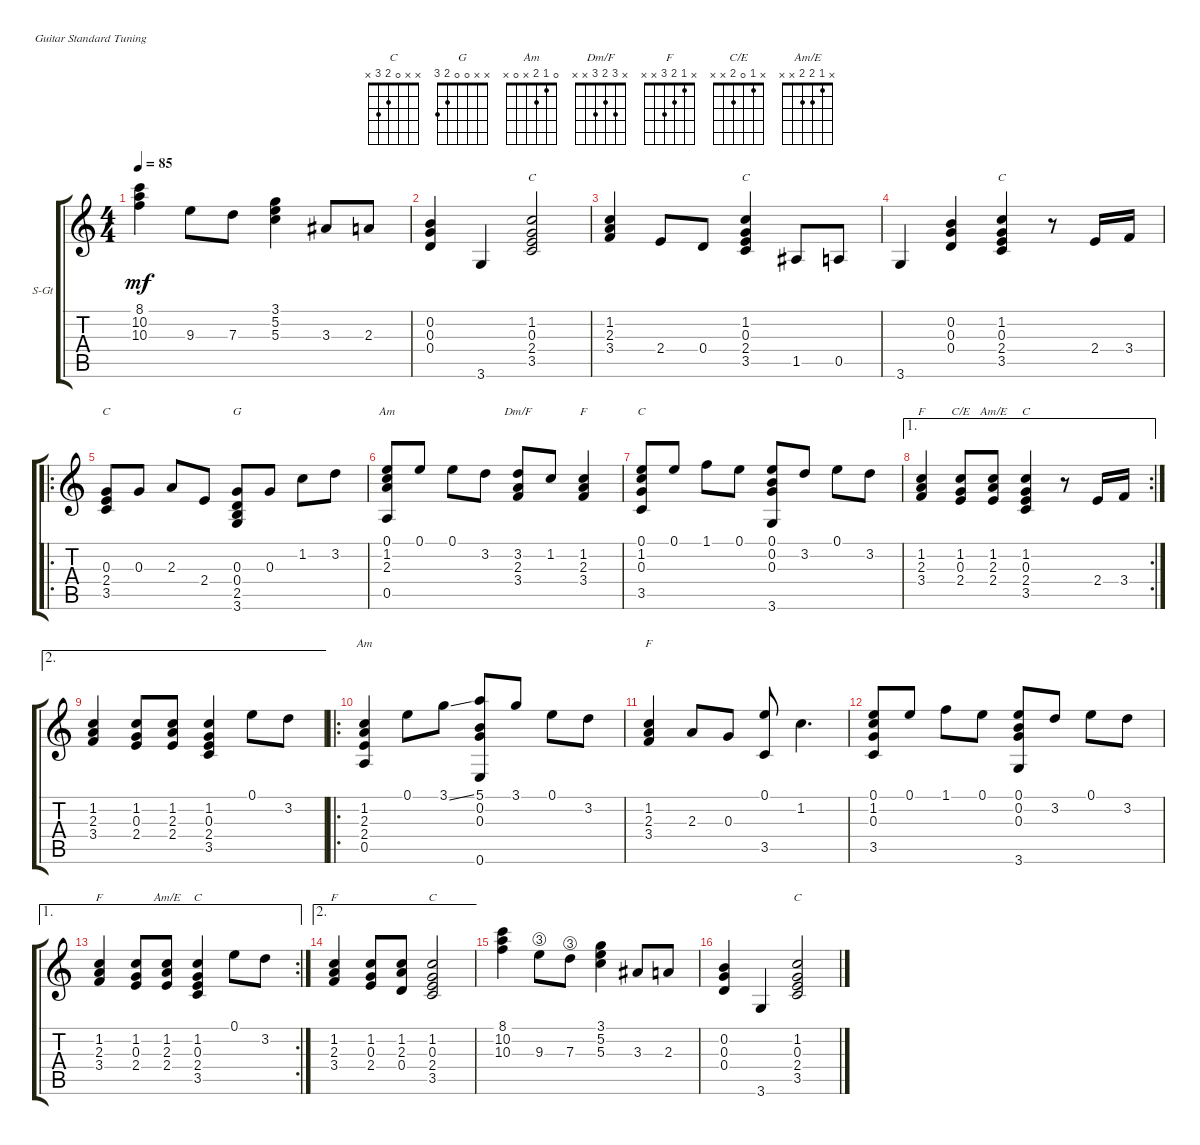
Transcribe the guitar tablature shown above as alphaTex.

\defaultSystemsLayout 4
\bracketExtendMode groupsimilarinstruments
\firstSystemTrackNameOrientation horizontal
\otherSystemsTrackNameOrientation horizontal
\track ("Steel Guitar" "S-Gt") {instrument acousticguitarsteel}
\staff {score tabs}
\tuning (E4 B3 G3 D3 A2 E2)
\chord ("C" x 1 0 2 3 x)
\chord ("C" x x 0 2 3 x)
\chord ("G" x x 0 0 2 3)
\chord ("Am" 0 1 2 x 0 x)
\chord ("Dm/F" x 3 2 3 x x)
\chord ("F" x 1 2 3 x x)
\chord ("C/E" x 1 0 2 x x)
\chord ("Am/E" x 1 2 2 x x)
\ts (4 4)
\tempo 85
\clef g2
\ks c
(10.2 10.3 8.1).4{dy mf instrument acousticguitarsteel} 9.3.8 7.3.8 (5.3 5.2 3.1).4 3.3.8 2.3.8 |
(0.4 0.3 0.2).4 3.6.4 (3.5 2.4 0.3 1.2).2{ch "C"} |
(3.4 2.3 1.2).4 2.4.8 0.4.8 (3.5 2.4 0.3 1.2).4{ch "C"} 1.5.8 0.5.8 |
3.6.4 (0.4 0.3 0.2).4 (3.5 2.4 0.3 1.2).4{ch "C"} r.8 2.4.16 3.4.16 |
\ro
(3.5 2.4 0.3).8{ch "C"} 0.3.8 2.3.8 2.4.8 (3.6 2.5 0.4 0.3).8{ch "G"} 0.3.8 1.2.8 3.2.8 |
(0.5 0.1 1.2 2.3).8{ch "Am"} 0.1.8 0.1.8 3.2.8 (3.2 2.3 3.4).8{ch "Dm/F"} 1.2.8 (1.2 2.3 3.4).4{ch "F"} |
(3.5 0.3 1.2 0.1).8{ch "C"} 0.1.8 1.1.8 0.1.8 (0.1 0.2 0.3 3.6).8 3.2.8 0.1.8 3.2.8 |
\ae 1
\rc 2
(1.2 2.3 3.4).4{ch "F"} (2.4 0.3 1.2).8{ch "C/E"} (1.2 2.3 2.4).8{ch "Am/E"} (3.5 2.4 0.3 1.2).4{ch "C"} r.8 2.4.16 3.4.16 |
\ae 2
(1.2 2.3 3.4).4 (2.4 0.3 1.2).8 (1.2 2.3 2.4).8 (3.5 2.4 0.3 1.2).4 0.1.8 3.2.8 |
\ro
(0.5 2.3 1.2 2.4).4{ch "Am"} 0.1.8 3.1{ss}.8 (5.1 0.6 0.3 0.2).8 3.1.8 0.1.8 3.2.8 |
(1.2 2.3 3.4).4{ch "F"} 2.3.8 0.3.8 (0.1 3.5).8 1.2.4{d} |
(0.1 1.2 0.3 3.5).8 0.1.8 1.1.8 0.1.8 (0.1 0.2 0.3 3.6).8 3.2.8 0.1.8 3.2.8 |
\ae 1
\rc 2
(1.2 2.3 3.4).4{ch "F"} (2.4 0.3 1.2).8 (1.2 2.3 2.4).8{ch "Am/E"} (3.5 2.4 0.3 1.2).4{ch "C"} 0.1.8 3.2.8 |
\ae 2
(3.4 2.3 1.2).4{ch "F"} (2.4 0.3 1.2).8 (1.2 0.4 2.3).8 (3.5 2.4 0.3 1.2).2{ch "C"} |
(10.2 10.3 8.1).4 9.3{string}.8 7.3{string}.8 (5.3 5.2 3.1).4 3.3.8 2.3.8 |
(0.4 0.3 0.2).4 3.6.4 (3.5 2.4 0.3 1.2).2{ch "C"}
